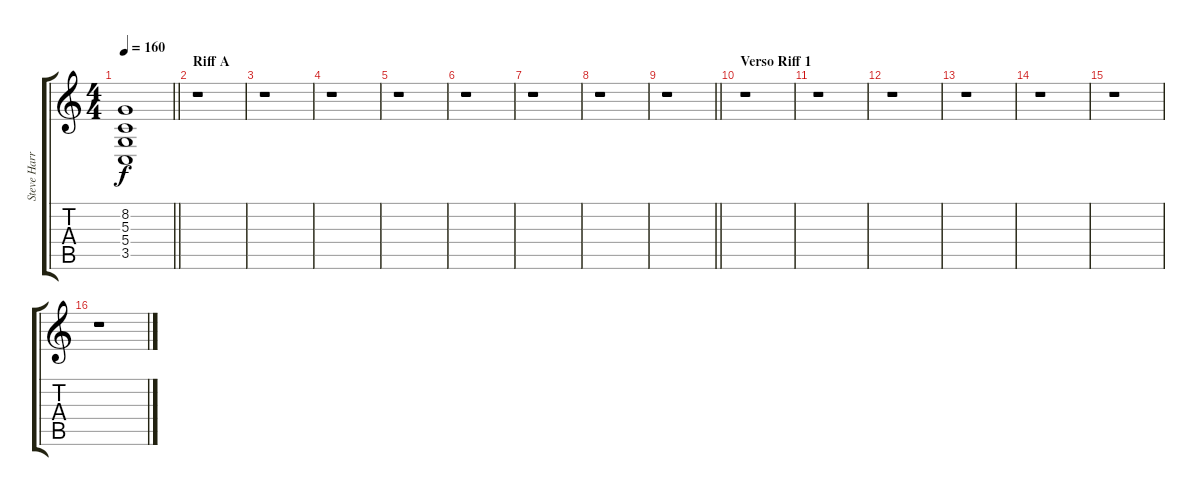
\track ("Steve Harris (Sintetizador)" "Steve Harr") {instrument synthstrings2}
\staff {score tabs}
\tuning (E4 B3 G3 D3 A2 E2) {hide}
\ts (4 4)
\tempo 160
\clef g2
\barLineRight lightlight
\ks c
(8.2{t} 5.3{t} 5.4{t} 3.5{t}).1{dy f} |
\section ("" "Riff A")
r.1 |
r.1 |
r.1 |
r.1 |
r.1 |
r.1 |
r.1 |
\barLineRight lightlight
r.1 |
\section ("" "Verso Riff 1")
r.1 |
r.1 |
r.1 |
r.1 |
r.1 |
r.1 |
r.1
